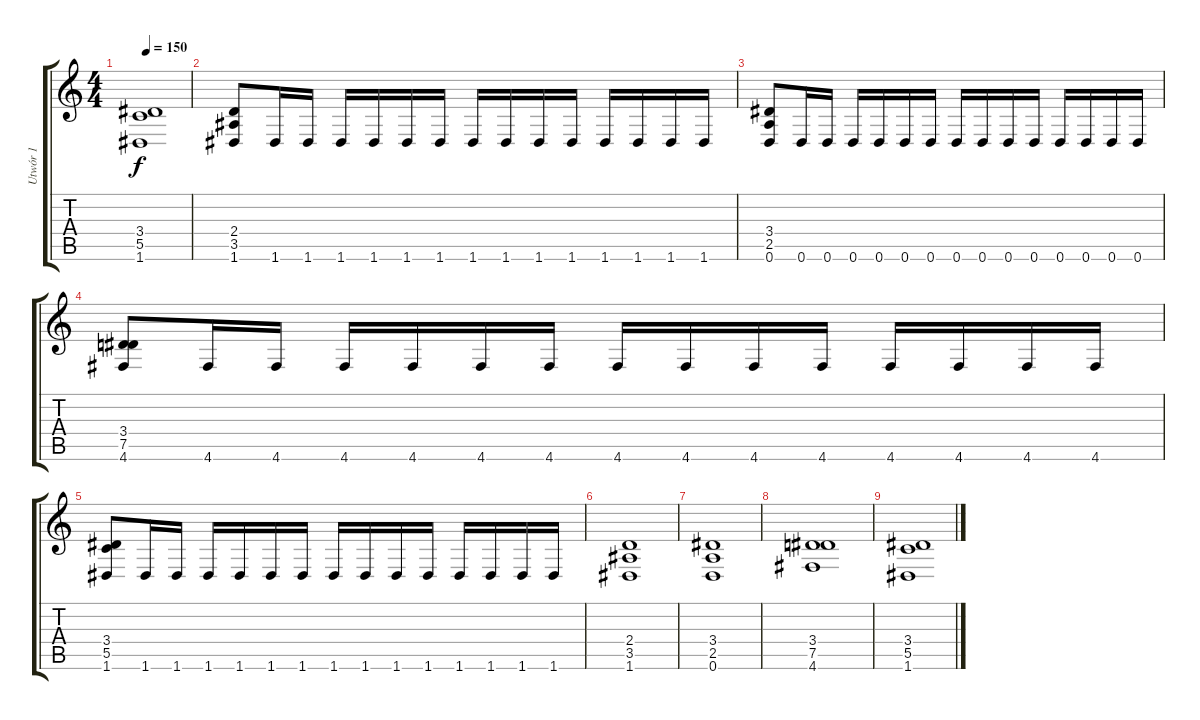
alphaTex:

\track ("Utwór 1" "Utwór 1") {instrument distortionguitar}
\staff {score tabs}
\tuning (D4 A3 F3 C3 G2 D2) {hide}
\ts (4 4)
\tempo 150
\clef g2
\ks c
(3.4 5.5 1.6).1{dy f} |
(2.4 3.5 1.6).8 1.6.16 1.6.16 1.6.16 1.6.16 1.6.16 1.6.16 1.6.16 1.6.16 1.6.16 1.6.16 1.6.16 1.6.16 1.6.16 1.6.16 |
(3.4 2.5 0.6).8 0.6.16 0.6.16 0.6.16 0.6.16 0.6.16 0.6.16 0.6.16 0.6.16 0.6.16 0.6.16 0.6.16 0.6.16 0.6.16 0.6.16 |
(3.4 7.5 4.6).8 4.6.16 4.6.16 4.6.16 4.6.16 4.6.16 4.6.16 4.6.16 4.6.16 4.6.16 4.6.16 4.6.16 4.6.16 4.6.16 4.6.16 |
(3.4 5.5 1.6).8 1.6.16 1.6.16 1.6.16 1.6.16 1.6.16 1.6.16 1.6.16 1.6.16 1.6.16 1.6.16 1.6.16 1.6.16 1.6.16 1.6.16 |
(2.4 3.5 1.6).1{balance 16} |
(3.4 2.5 0.6).1 |
(3.4 7.5 4.6).1 |
(3.4 5.5 1.6).1
